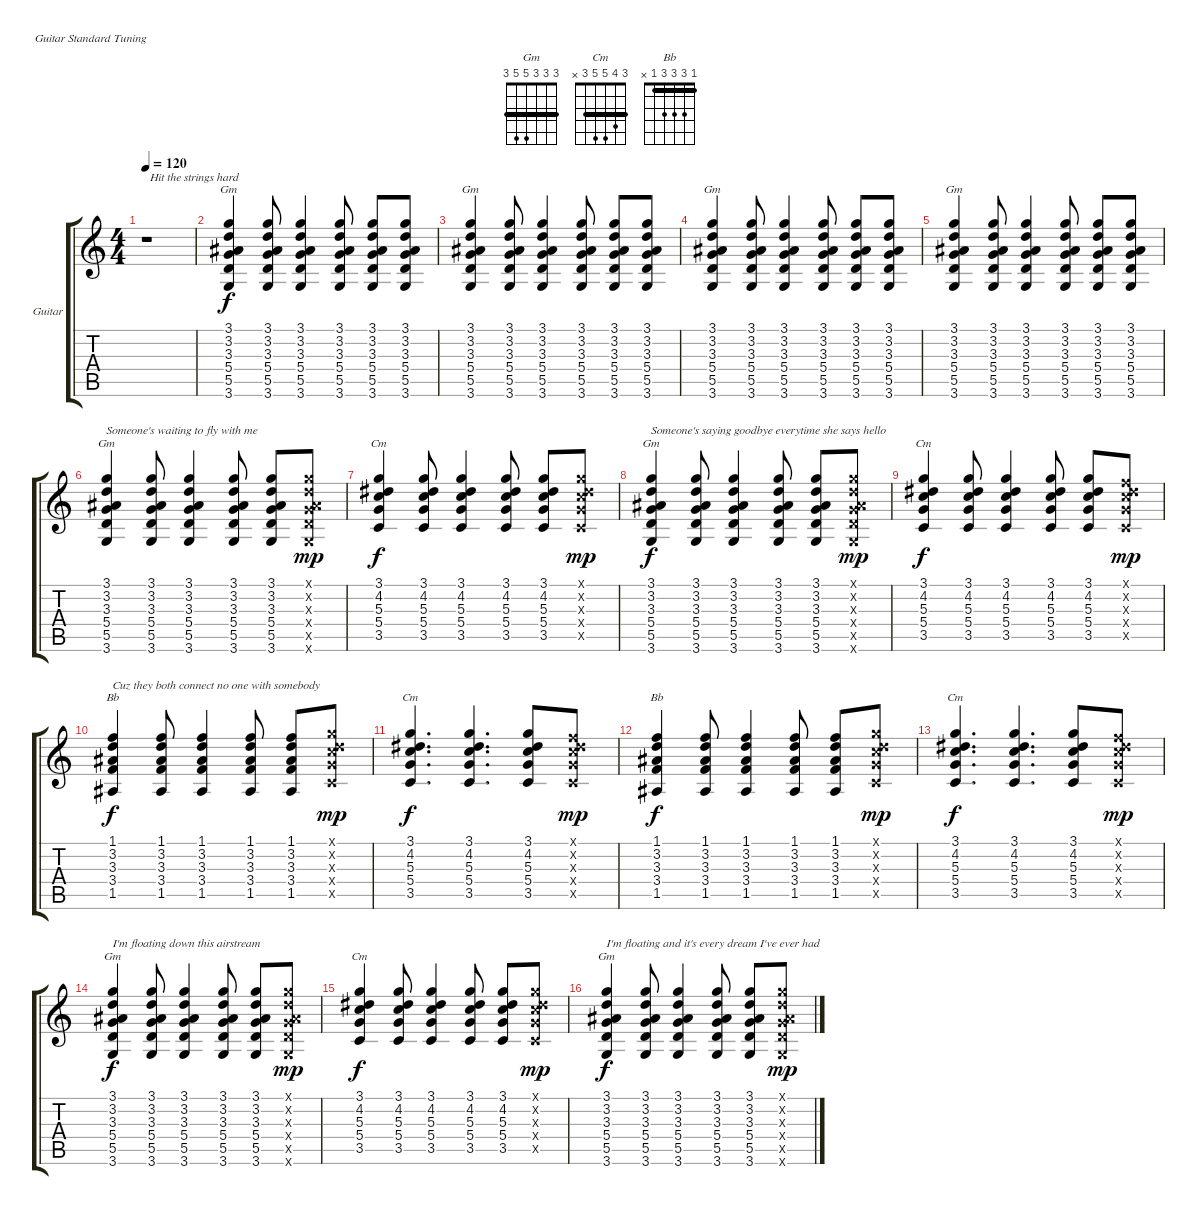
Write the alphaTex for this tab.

\bracketExtendMode groupsimilarinstruments
\firstSystemTrackNameOrientation horizontal
\otherSystemsTrackNameOrientation horizontal
\track ("John Frusciante" "Guitar") {instrument electricguitarclean}
\staff {score tabs}
\tuning (E4 B3 G3 D3 A2 E2)
\chord ("Gm" 3 3 3 5 5 3) {showfingering false barre (3 3 3)}
\chord ("Cm" 3 4 5 5 3 x) {showfingering false barre 3}
\chord ("Bb" 1 3 3 3 1 x) {showfingering false barre 1}
\ts (4 4)
\tempo 120
\clef g2
\ks c
r.1{txt " Hit the strings hard" dy f instrument electricguitarclean} |
(3.1 3.2 3.3 5.4 5.5 3.6).4{ch "Gm"} (3.1 3.2 3.3 5.4 5.5 3.6).8 (3.1 3.2 3.3 5.4 5.5 3.6).4 (3.1 3.2 3.3 5.4 5.5 3.6).8 (3.1 3.2 3.3 5.4 5.5 3.6).8 (3.1 3.2 3.3 5.4 5.5 3.6).8 |
(3.1 3.2 3.3 5.4 5.5 3.6).4{ch "Gm"} (3.1 3.2 3.3 5.4 5.5 3.6).8 (3.1 3.2 3.3 5.4 5.5 3.6).4 (3.1 3.2 3.3 5.4 5.5 3.6).8 (3.1 3.2 3.3 5.4 5.5 3.6).8 (3.1 3.2 3.3 5.4 5.5 3.6).8 |
(3.1 3.2 3.3 5.4 5.5 3.6).4{ch "Gm"} (3.1 3.2 3.3 5.4 5.5 3.6).8 (3.1 3.2 3.3 5.4 5.5 3.6).4 (3.1 3.2 3.3 5.4 5.5 3.6).8 (3.1 3.2 3.3 5.4 5.5 3.6).8 (3.1 3.2 3.3 5.4 5.5 3.6).8 |
(3.1 3.2 3.3 5.4 5.5 3.6).4{ch "Gm"} (3.1 3.2 3.3 5.4 5.5 3.6).8 (3.1 3.2 3.3 5.4 5.5 3.6).4 (3.1 3.2 3.3 5.4 5.5 3.6).8 (3.1 3.2 3.3 5.4 5.5 3.6).8 (3.1 3.2 3.3 5.4 5.5 3.6).8 |
(3.1 3.2 3.3 5.4 5.5 3.6).4{ch "Gm" txt "Someone's waiting to fly with me "} (3.1 3.2 3.3 5.4 5.5 3.6).8 (3.1 3.2 3.3 5.4 5.5 3.6).4 (3.1 3.2 3.3 5.4 5.5 3.6).8 (3.1 3.2 3.3 5.4 5.5 3.6).8 (3.1{x} 3.2{x} 3.3{x} 5.4{x} 5.5{x} 3.6{x}).8{dy mp} |
(3.1 4.2 5.3 5.4 3.5).4{ch "Cm" dy f} (3.1 4.2 5.3 5.4 3.5).8 (3.1 4.2 5.3 5.4 3.5).4 (3.1 4.2 5.3 5.4 3.5).8 (3.1 4.2 5.3 5.4 3.5).8 (3.1{x} 4.2{x} 5.3{x} 5.4{x} 3.5{x}).8{dy mp} |
(3.1 3.2 3.3 5.4 5.5 3.6).4{ch "Gm" txt "Someone's saying goodbye everytime she says hello " dy f} (3.1 3.2 3.3 5.4 5.5 3.6).8 (3.1 3.2 3.3 5.4 5.5 3.6).4 (3.1 3.2 3.3 5.4 5.5 3.6).8 (3.1 3.2 3.3 5.4 5.5 3.6).8 (3.1{x} 3.2{x} 3.3{x} 5.4{x} 5.5{x} 3.6{x}).8{dy mp} |
(3.1 4.2 5.3 5.4 3.5).4{ch "Cm" dy f} (3.1 4.2 5.3 5.4 3.5).8 (3.1 4.2 5.3 5.4 3.5).4 (3.1 4.2 5.3 5.4 3.5).8 (3.1 4.2 5.3 5.4 3.5).8 (1.1{x} 4.2{x} 5.3{x} 5.4{x} 3.5{x}).8{dy mp} |
(1.1 3.2 3.3 3.4 1.5).4{ch "Bb" txt "Cuz they both connect no one with somebody " dy f} (1.1 3.2 3.3 3.4 1.5).8 (1.1 3.2 3.3 3.4 1.5).4 (1.1 3.2 3.3 3.4 1.5).8 (1.1 3.2 3.3 3.4 1.5).8 (3.1{x} 3.2{x} 5.3{x} 5.4{x} 3.5{x}).8{dy mp} |
(3.1 4.2 5.3 5.4 3.5).4{d ch "Cm" dy f} (3.1 4.2 5.3 5.4 3.5).4{d} (3.1 4.2 5.3 5.4 3.5).8 (1.1{x} 4.2{x} 5.3{x} 5.4{x} 3.5{x}).8{dy mp} |
(1.1 3.2 3.3 3.4 1.5).4{ch "Bb" dy f} (1.1 3.2 3.3 3.4 1.5).8 (1.1 3.2 3.3 3.4 1.5).4 (1.1 3.2 3.3 3.4 1.5).8 (1.1 3.2 3.3 3.4 1.5).8 (3.1{x} 3.2{x} 5.3{x} 5.4{x} 3.5{x}).8{dy mp} |
(3.1 4.2 5.3 5.4 3.5).4{d ch "Cm" dy f} (3.1 4.2 5.3 5.4 3.5).4{d} (3.1 4.2 5.3 5.4 3.5).8 (1.1{x} 4.2{x} 5.3{x} 5.4{x} 3.5{x}).8{dy mp} |
(3.1 3.2 3.3 5.4 5.5 3.6).4{ch "Gm" txt "I'm floating down this airstream " dy f} (3.1 3.2 3.3 5.4 5.5 3.6).8 (3.1 3.2 3.3 5.4 5.5 3.6).4 (3.1 3.2 3.3 5.4 5.5 3.6).8 (3.1 3.2 3.3 5.4 5.5 3.6).8 (3.1{x} 3.2{x} 3.3{x} 5.4{x} 5.5{x} 3.6{x}).8{dy mp} |
(3.1 4.2 5.3 5.4 3.5).4{ch "Cm" dy f} (3.1 4.2 5.3 5.4 3.5).8 (3.1 4.2 5.3 5.4 3.5).4 (3.1 4.2 5.3 5.4 3.5).8 (3.1 4.2 5.3 5.4 3.5).8 (3.1{x} 4.2{x} 5.3{x} 5.4{x} 3.5{x}).8{dy mp} |
(3.1 3.2 3.3 5.4 5.5 3.6).4{ch "Gm" txt "I'm floating and it's every dream I've ever had" dy f} (3.1 3.2 3.3 5.4 5.5 3.6).8 (3.1 3.2 3.3 5.4 5.5 3.6).4 (3.1 3.2 3.3 5.4 5.5 3.6).8 (3.1 3.2 3.3 5.4 5.5 3.6).8 (3.1{x} 3.2{x} 3.3{x} 5.4{x} 5.5{x} 3.6{x}).8{dy mp}
